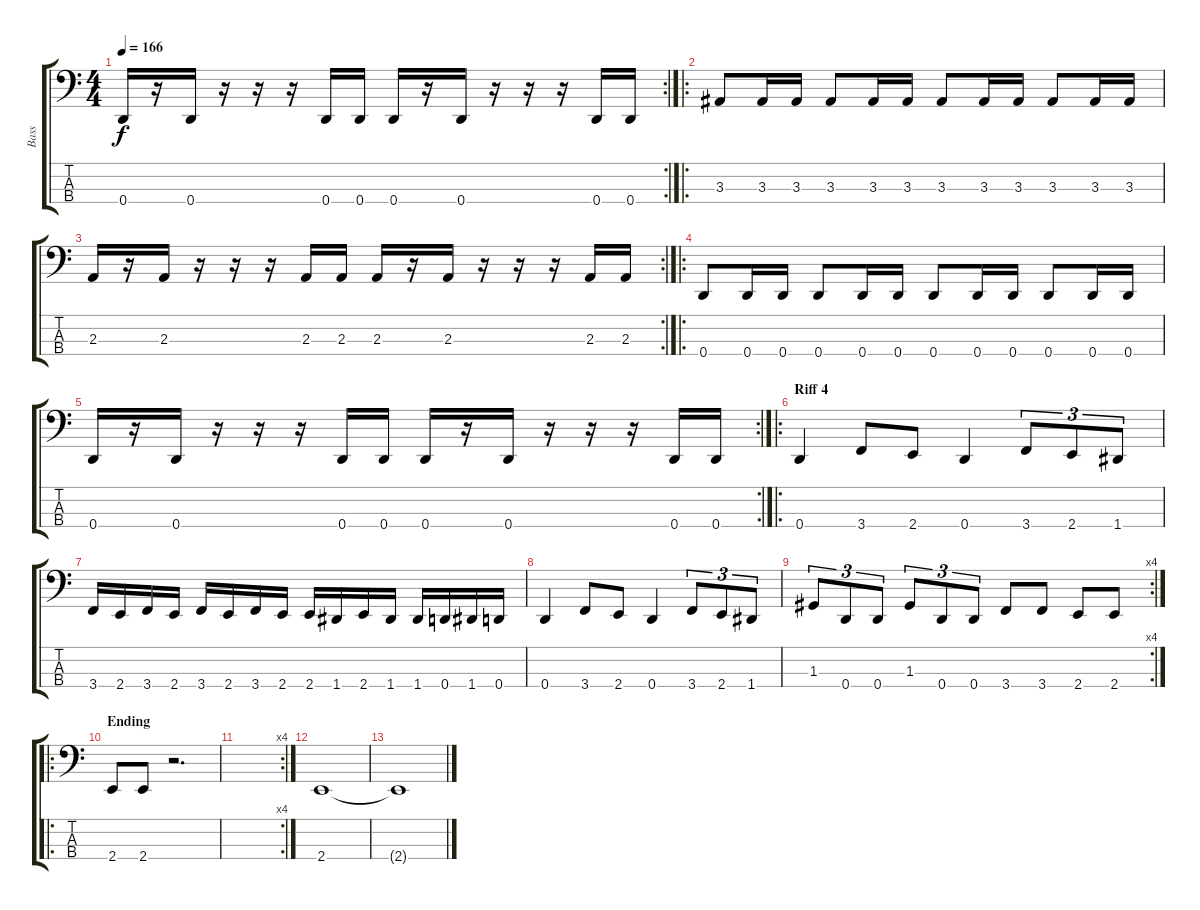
\track ("Bass" "Bass") {instrument electricbasspick}
\staff {score tabs}
\tuning (F2 C2 G1 D1) {hide}
\rc 2
\ts (4 4)
\tempo 166
\clef f4
\ks c
0.4.16{dy f} r.16 0.4.16 r.16 r.16 r.16 0.4.16 0.4.16 0.4.16 r.16 0.4.16 r.16 r.16 r.16 0.4.16 0.4.16 |
\ro
3.3.8 3.3.16 3.3.16 3.3.8 3.3.16 3.3.16 3.3.8 3.3.16 3.3.16 3.3.8 3.3.16 3.3.16 |
\rc 2
2.3.16 r.16 2.3.16 r.16 r.16 r.16 2.3.16 2.3.16 2.3.16 r.16 2.3.16 r.16 r.16 r.16 2.3.16 2.3.16 |
\ro
0.4.8 0.4.16 0.4.16 0.4.8 0.4.16 0.4.16 0.4.8 0.4.16 0.4.16 0.4.8 0.4.16 0.4.16 |
\rc 2
0.4.16 r.16 0.4.16 r.16 r.16 r.16 0.4.16 0.4.16 0.4.16 r.16 0.4.16 r.16 r.16 r.16 0.4.16 0.4.16 |
\ro
\section ("" "Riff 4")
0.4.4 3.4.8 2.4.8 0.4.4 3.4.8{tu (3 2)} 2.4.8{tu (3 2)} 1.4.8{tu (3 2)} |
3.4.16 2.4.16 3.4.16 2.4.16 3.4.16 2.4.16 3.4.16 2.4.16 2.4.16 1.4.16 2.4.16 1.4.16 1.4.16 0.4.16 1.4.16 0.4.16 |
0.4.4 3.4.8 2.4.8 0.4.4 3.4.8{tu (3 2)} 2.4.8{tu (3 2)} 1.4.8{tu (3 2)} |
\rc 4
1.3.8{tu (3 2)} 0.4.8{tu (3 2)} 0.4.8{tu (3 2)} 1.3.8{tu (3 2)} 0.4.8{tu (3 2)} 0.4.8{tu (3 2)} 3.4.8 3.4.8 2.4.8 2.4.8 |
\ro
\section ("" "Ending")
2.4.8 2.4.8 r.2{d} |
\rc 4
|
2.4.1 |
2.4{t}.1
